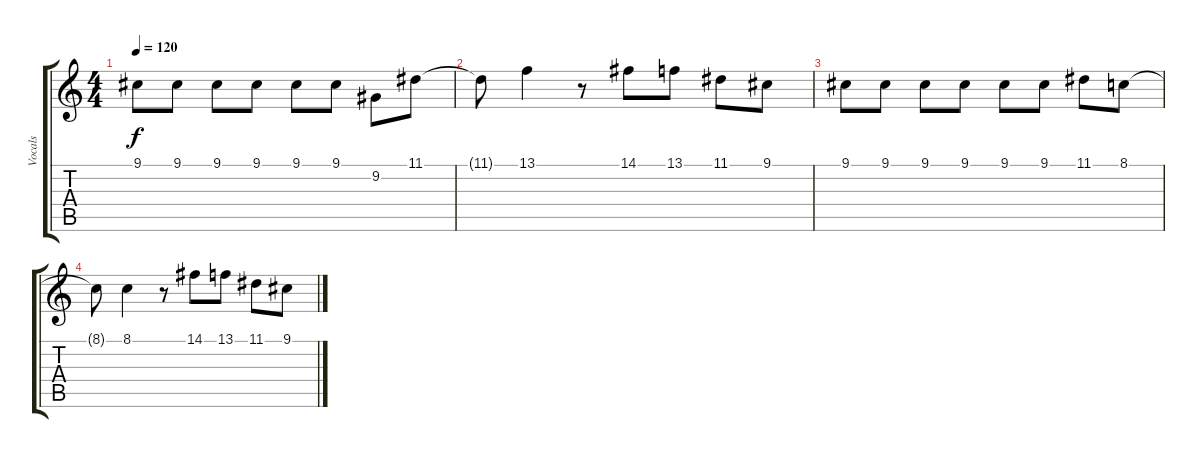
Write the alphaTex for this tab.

\track ("Vocals" "Vocals") {instrument acousticgrandpiano}
\staff {score tabs}
\tuning (E4 B3 G3 D3 A2 E2) {hide}
\ts (4 4)
\tempo 120
\clef g2
\ks c
9.1.8{dy f} 9.1.8 9.1.8 9.1.8 9.1.8 9.1.8 9.2.8 11.1.8 |
11.1{t}.8 13.1.4 r.8 14.1.8 13.1.8 11.1.8 9.1.8 |
9.1.8 9.1.8 9.1.8 9.1.8 9.1.8 9.1.8 11.1.8 8.1.8 |
8.1{t}.8 8.1.4 r.8 14.1.8 13.1.8 11.1.8 9.1.8
